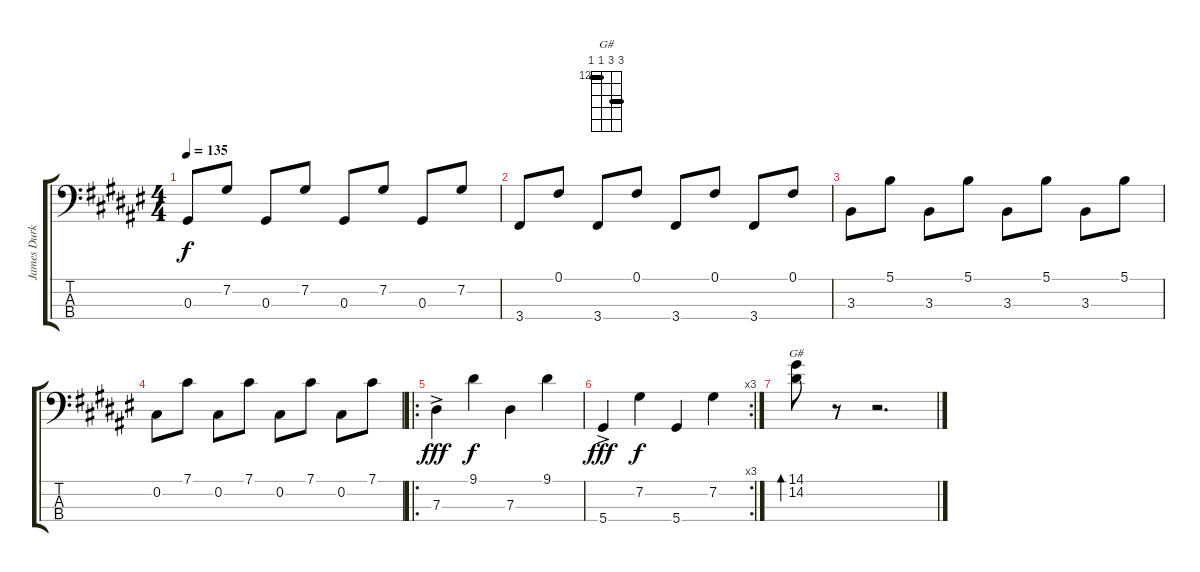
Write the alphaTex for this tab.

\track ("James Durkin (Bass)" "James Durk") {instrument electricbasspick}
\staff {score tabs}
\tuning (Gb2 Db2 Ab1 Eb1) {hide}
\chord ("G#" 14 14 12 12) {firstfret 12 barre (12 14)}
\ts (4 4)
\tempo 135
\clef f4
\ks f#
0.3.8{dy f} 7.2.8 0.3.8 7.2.8 0.3.8 7.2.8 0.3.8 7.2.8 |
3.4.8 0.1.8 3.4.8 0.1.8 3.4.8 0.1.8 3.4.8 0.1.8 |
3.3.8 5.1.8 3.3.8 5.1.8 3.3.8 5.1.8 3.3.8 5.1.8 |
0.2.8 7.1.8 0.2.8 7.1.8 0.2.8 7.1.8 0.2.8 7.1.8 |
\ro
7.3{ac}.4{dy fff} 9.1.4{dy f} 7.3.4 9.1.4 |
\rc 3
5.4{ac}.4{dy fff} 7.2.4{dy f} 5.4.4 7.2.4 |
(14.1 14.2).8{bd 480 ch "G#"} r.8 r.2{d}
